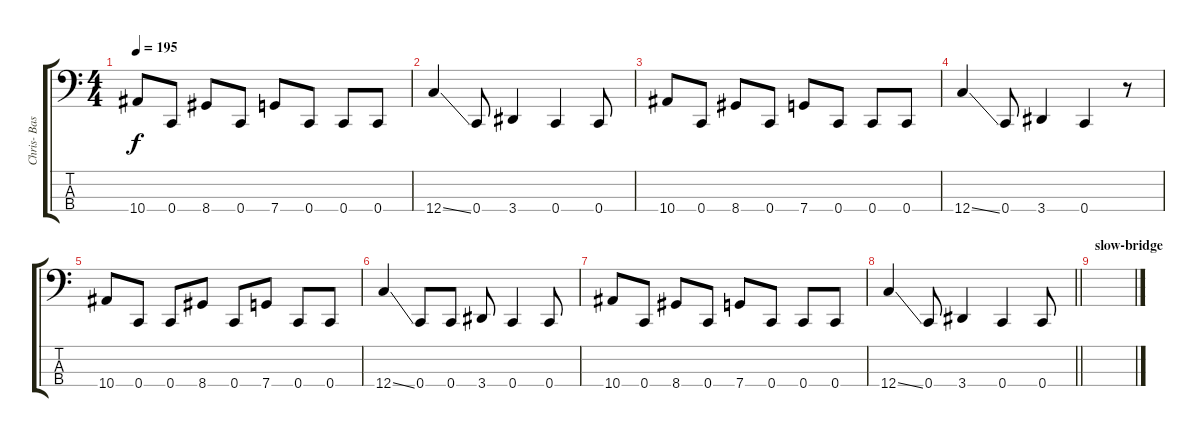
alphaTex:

\track ("Chris- Bass" "Chris- Bas") {instrument electricbassfinger}
\staff {score tabs}
\tuning (F2 C2 G1 C1) {hide}
\ts (4 4)
\tempo 195
\clef f4
\ks c
10.4.8{dy f} 0.4.8 8.4.8 0.4.8 7.4.8 0.4.8 0.4.8 0.4.8 |
12.4{ss}.4 0.4.8 3.4.4 0.4.4 0.4.8 |
10.4.8 0.4.8 8.4.8 0.4.8 7.4.8 0.4.8 0.4.8 0.4.8 |
12.4{ss}.4 0.4.8 3.4.4 0.4.4 r.8 |
10.4.8 0.4.8 0.4.8 8.4.8 0.4.8 7.4.8 0.4.8 0.4.8 |
12.4{ss}.4 0.4.8 0.4.8 3.4.8 0.4.4 0.4.8 |
10.4.8 0.4.8 8.4.8 0.4.8 7.4.8 0.4.8 0.4.8 0.4.8 |
\barLineRight lightlight
12.4{ss}.4 0.4.8 3.4.4 0.4.4 0.4.8 |
\section ("" "slow-bridge")
